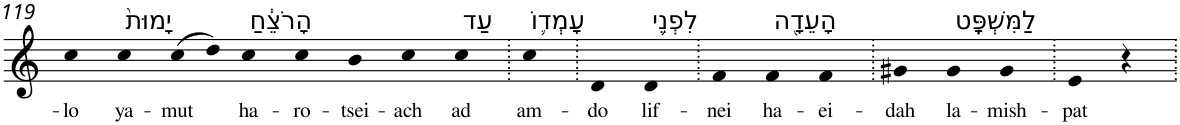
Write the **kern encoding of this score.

**kern	**text
*part1	*part1
*staff1	*staff1
*I"Piano	*
*I'Pno	*
!!LO:PB:g=z
*clefG2	*
*k[]	*
=119	=119
!	!LO:LY:b
4cc	-lo
!LO:TX:a:t=יָמוּת֙	!
!	!LO:LY:b
4cc	ya-
!	!LO:LY:b
(>8cc	-mut
8dd)	.
!LO:TX:a:t=הָרֹצֵ֔חַ	!
!	!LO:LY:b
4cc	ha-
!	!LO:LY:b
4cc	-ro-
!	!LO:LY:b
4b	-tsei-
!	!LO:LY:b
4cc	-ach
!LO:TX:a:t=עַד	!
!	!LO:LY:b
4cc	ad
=120.	=120.
!LO:TX:a:t=עָמְד֛וֹ	!
!	!LO:LY:b
4cc	am-
=121.	=121.
!	!LO:LY:b
4d	-do
!LO:TX:a:t=לִפְנֵ֥י	!
!	!LO:LY:b
4d	lif-
=122.	=122.
!	!LO:LY:b
4f	-nei
!LO:TX:a:t=הָעֵדָ֖ה	!
!	!LO:LY:b
4f	ha-
!	!LO:LY:b
4f	-ei-
=123.	=123.
!	!LO:LY:b
4g#X	-dah
!LO:TX:a:t=לַמִּשְׁפָּֽט	!
!	!LO:LY:b
4g#	la-
!	!LO:LY:b
4g#	-mish-
=124.	=124.
!	!LO:LY:b
4e	-pat
4r	.
=.	=.
*-	*-
